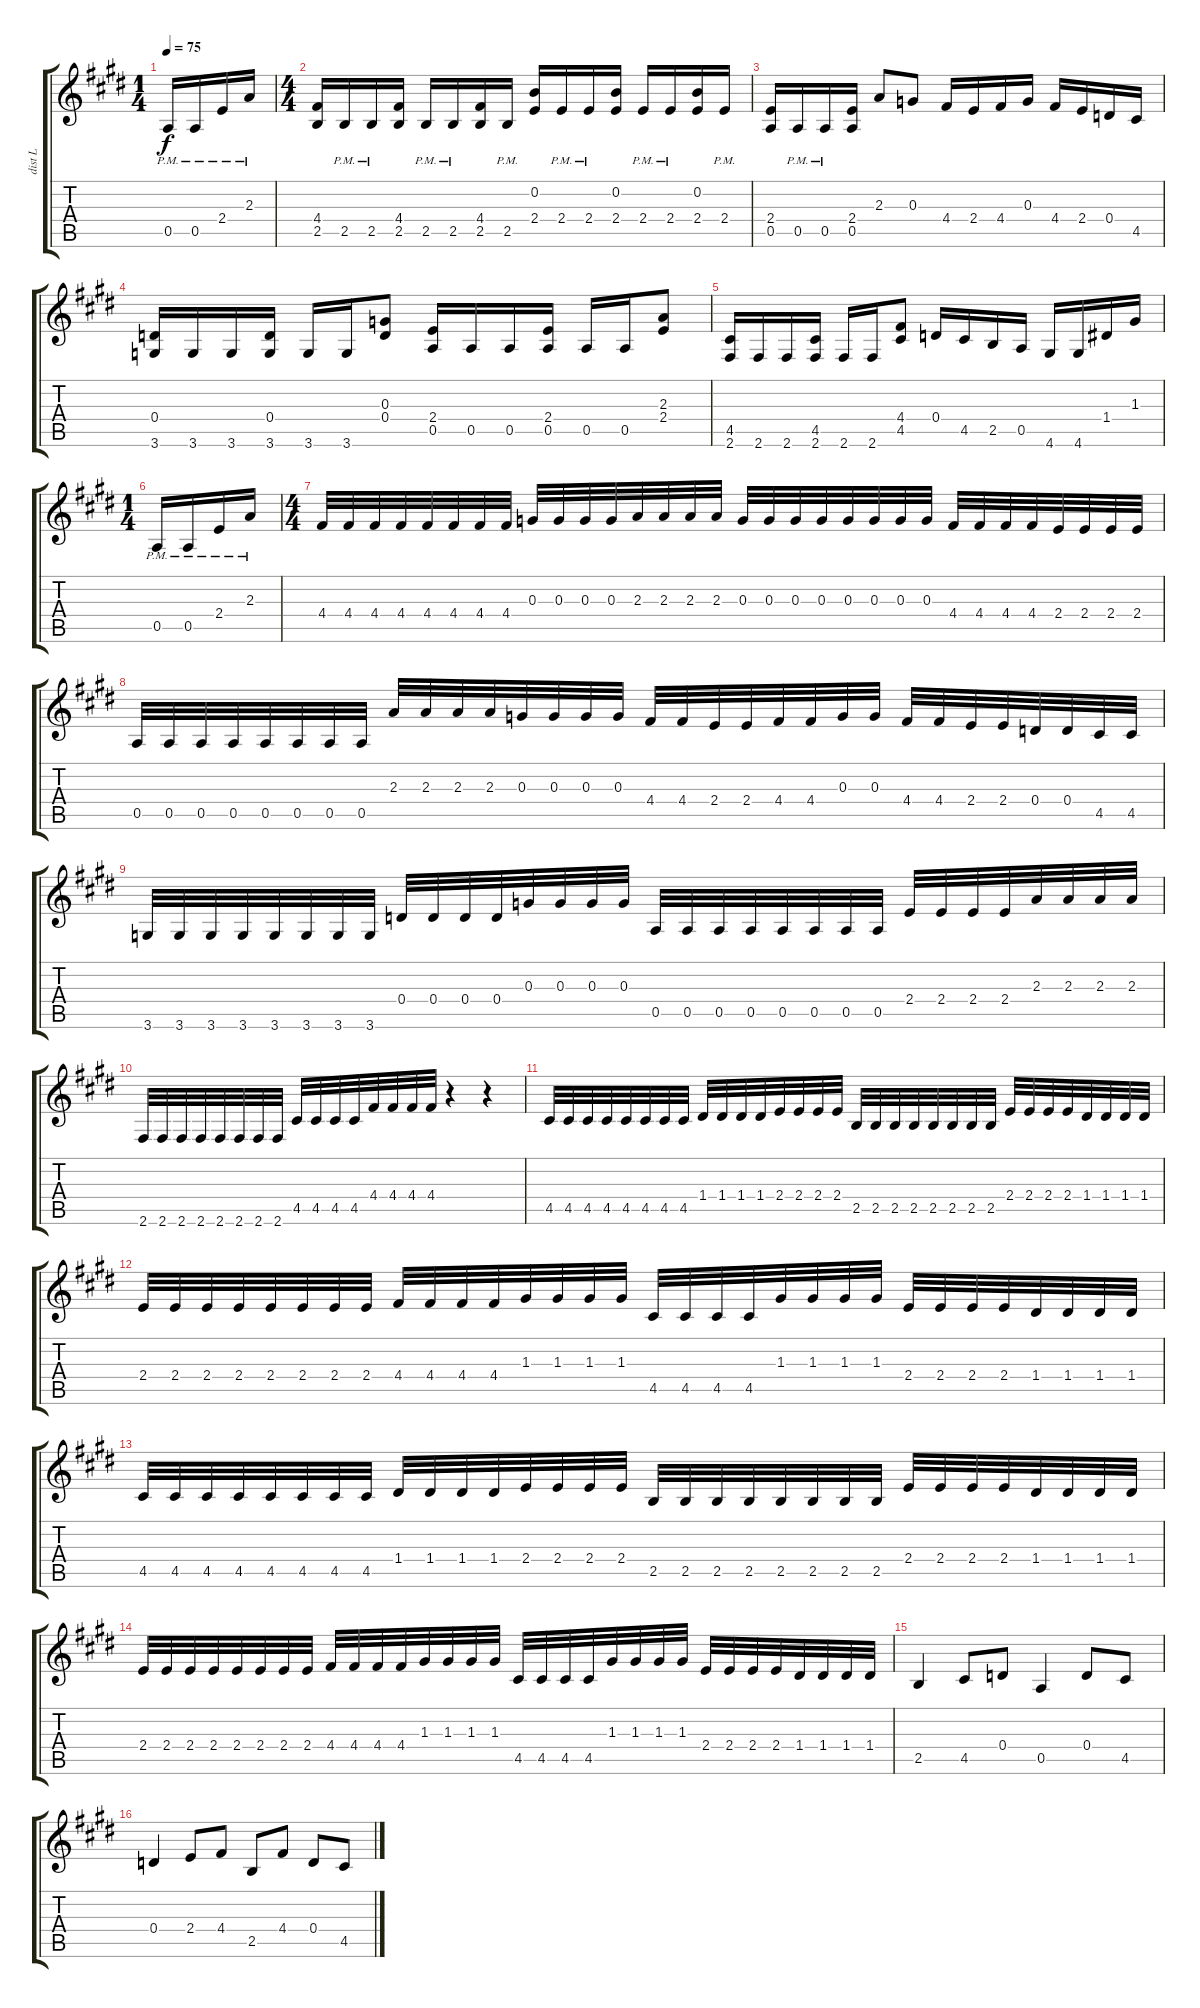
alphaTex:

\track ("dist L" "dist L") {instrument distortionguitar}
\staff {score tabs}
\tuning (E4 B3 G3 D3 A2 E2) {hide}
\ts (1 4)
\tempo 75
\clef g2
\ks e
0.5{pm}.16{dy f} 0.5{pm}.16 2.4{pm}.16 2.3{pm}.16 |
\ts (4 4)
(4.4 2.5).16 2.5{pm}.16 2.5{pm}.16 (4.4 2.5).16 2.5{pm}.16 2.5{pm}.16 (4.4 2.5).16 2.5{pm}.16 (0.2 2.4).16 2.4{pm}.16 2.4{pm}.16 (0.2 2.4).16 2.4{pm}.16 2.4{pm}.16 (0.2 2.4).16 2.4{pm}.16 |
(2.4 0.5).16 0.5{pm}.16 0.5{pm}.16 (2.4 0.5).16 2.3.8 0.3.8 4.4.16 2.4.16 4.4.16 0.3.16 4.4.16 2.4.16 0.4.16 4.5.16 |
(0.4 3.6).16 3.6.16 3.6.16 (0.4 3.6).16 3.6.16 3.6.16 (0.3 0.4).8 (2.4 0.5).16 0.5.16 0.5.16 (2.4 0.5).16 0.5.16 0.5.16 (2.3 2.4).8 |
(4.5 2.6).16 2.6.16 2.6.16 (4.5 2.6).16 2.6.16 2.6.16 (4.4 4.5).8 0.4.16 4.5.16 2.5.16 0.5.16 4.6.16 4.6.16 1.4.16 1.3.16 |
\ts (1 4)
0.5{pm}.16 0.5{pm}.16 2.4{pm}.16 2.3{pm}.16 |
\ts (4 4)
4.4.32 4.4.32 4.4.32 4.4.32 4.4.32 4.4.32 4.4.32 4.4.32 0.3.32 0.3.32 0.3.32 0.3.32 2.3.32 2.3.32 2.3.32 2.3.32 0.3.32 0.3.32 0.3.32 0.3.32 0.3.32 0.3.32 0.3.32 0.3.32 4.4.32 4.4.32 4.4.32 4.4.32 2.4.32 2.4.32 2.4.32 2.4.32 |
0.5.32 0.5.32 0.5.32 0.5.32 0.5.32 0.5.32 0.5.32 0.5.32 2.3.32 2.3.32 2.3.32 2.3.32 0.3.32 0.3.32 0.3.32 0.3.32 4.4.32 4.4.32 2.4.32 2.4.32 4.4.32 4.4.32 0.3.32 0.3.32 4.4.32 4.4.32 2.4.32 2.4.32 0.4.32 0.4.32 4.5.32 4.5.32 |
3.6.32 3.6.32 3.6.32 3.6.32 3.6.32 3.6.32 3.6.32 3.6.32 0.4.32 0.4.32 0.4.32 0.4.32 0.3.32 0.3.32 0.3.32 0.3.32 0.5.32 0.5.32 0.5.32 0.5.32 0.5.32 0.5.32 0.5.32 0.5.32 2.4.32 2.4.32 2.4.32 2.4.32 2.3.32 2.3.32 2.3.32 2.3.32 |
2.6.32 2.6.32 2.6.32 2.6.32 2.6.32 2.6.32 2.6.32 2.6.32 4.5.32 4.5.32 4.5.32 4.5.32 4.4.32 4.4.32 4.4.32 4.4.32 r.4 r.4 |
4.5.32 4.5.32 4.5.32 4.5.32 4.5.32 4.5.32 4.5.32 4.5.32 1.4.32 1.4.32 1.4.32 1.4.32 2.4.32 2.4.32 2.4.32 2.4.32 2.5.32 2.5.32 2.5.32 2.5.32 2.5.32 2.5.32 2.5.32 2.5.32 2.4.32 2.4.32 2.4.32 2.4.32 1.4.32 1.4.32 1.4.32 1.4.32 |
2.4.32 2.4.32 2.4.32 2.4.32 2.4.32 2.4.32 2.4.32 2.4.32 4.4.32 4.4.32 4.4.32 4.4.32 1.3.32 1.3.32 1.3.32 1.3.32 4.5.32 4.5.32 4.5.32 4.5.32 1.3.32 1.3.32 1.3.32 1.3.32 2.4.32 2.4.32 2.4.32 2.4.32 1.4.32 1.4.32 1.4.32 1.4.32 |
4.5.32 4.5.32 4.5.32 4.5.32 4.5.32 4.5.32 4.5.32 4.5.32 1.4.32 1.4.32 1.4.32 1.4.32 2.4.32 2.4.32 2.4.32 2.4.32 2.5.32 2.5.32 2.5.32 2.5.32 2.5.32 2.5.32 2.5.32 2.5.32 2.4.32 2.4.32 2.4.32 2.4.32 1.4.32 1.4.32 1.4.32 1.4.32 |
2.4.32 2.4.32 2.4.32 2.4.32 2.4.32 2.4.32 2.4.32 2.4.32 4.4.32 4.4.32 4.4.32 4.4.32 1.3.32 1.3.32 1.3.32 1.3.32 4.5.32 4.5.32 4.5.32 4.5.32 1.3.32 1.3.32 1.3.32 1.3.32 2.4.32 2.4.32 2.4.32 2.4.32 1.4.32 1.4.32 1.4.32 1.4.32 |
2.5.4 4.5.8 0.4.8 0.5.4 0.4.8 4.5.8 |
0.4.4 2.4.8 4.4.8 2.5.8 4.4.8 0.4.8 4.5.8
